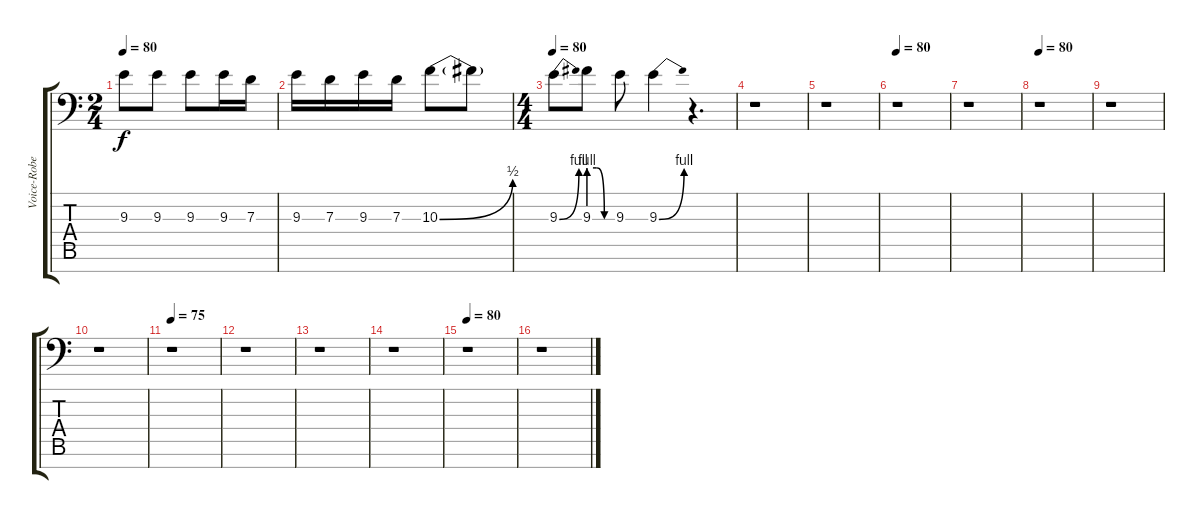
\track ("Voice-Robert Flynn-" "Voice-Robe") {instrument altosax}
\staff {score tabs}
\tuning (E4 B3 G3 D3 A2 E2 A1) {hide}
\ts (2 4)
\tempo 80
\clef f4
\ks c
9.3.8{dy f} 9.3.8 9.3.8 9.3.16 7.3.16 |
9.3.16 7.3.16 9.3.16 7.3.16 10.3{be (bend 0 0 60 2)}.8 10.3{t}.8 |
\ts (4 4)
\tempo 80
9.3{be (bend 0 0 60 4)}.8 9.3{be (custom 0 4 20 4 40 0 60 0)}.8 9.3.8 9.3{be (bend 0 0 60 4)}.4 r.4{d} |
r.1 |
r.1 |
\tempo 80
r.1 |
r.1 |
\tempo 80
r.1 |
r.1 |
r.1 |
\tempo 75
r.1 |
r.1 |
r.1 |
r.1 |
\tempo 80
r.1 |
r.1
